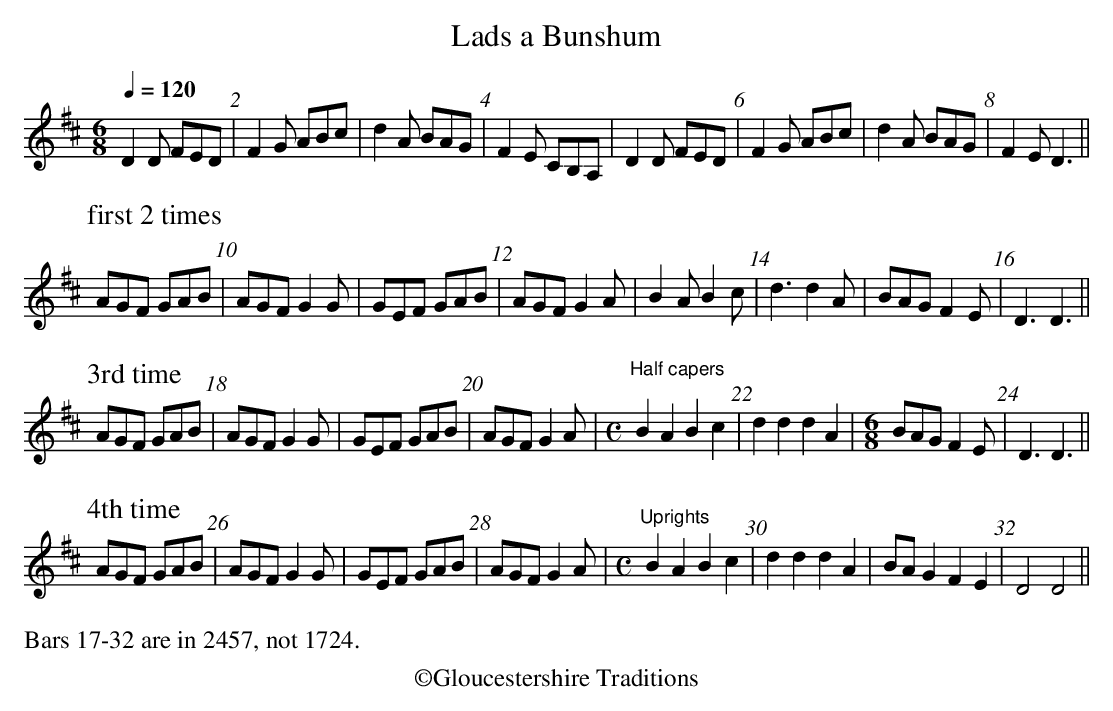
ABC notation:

X:1
T:Lads a Bunshum
M:6/8
L:1/8
Q:1/4=120
K:Dmaj
D2D FED| F2G ABc| d2A BAG| F2E CB,A,|\
D2D FED| F2G ABc| d2A BAG| F2E D3 ||
P:first 2 times
AGF GAB| AGF G2G| GEF GAB| AGF G2A|\
B2A B2c| d3 d2A| BAG F2E| D3 D3 ||
P:3rd time
AGF GAB| AGF G2G| GEF GAB| AGF G2A|\
[M:C]"Half capers" B2A2B2c2| d2d2d2A2|[M:6/8] BAG F2E| D3 D3 ||
P:4th time
AGF GAB| AGF G2G| GEF GAB| AGF G2A|\
[M:C]"Uprights" B2A2B2c2| d2d2d2A2| BAG2 F2E2| D4 D4||
